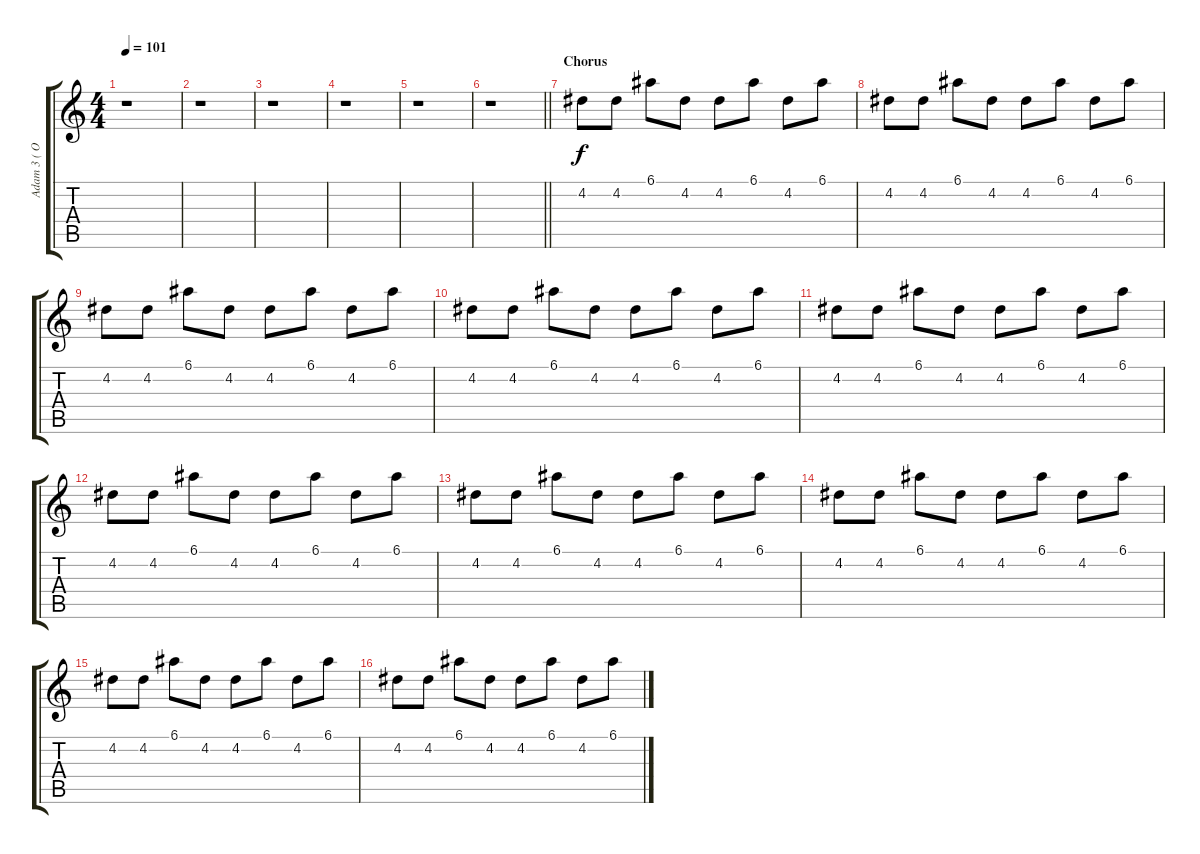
\track ("Adam 3 ( Overdriven )" "Adam 3 ( O") {instrument overdrivenguitar}
\staff {score tabs}
\tuning (E4 B3 G3 D3 A2 E2) {hide}
\ts (4 4)
\tempo 101
\clef g2
\ks c
r.1{dy f} |
r.1 |
r.1 |
r.1 |
r.1 |
\barLineRight lightlight
r.1 |
\section ("" "Chorus")
4.2.8 4.2.8 6.1.8 4.2.8 4.2.8 6.1.8 4.2.8 6.1.8 |
4.2.8 4.2.8 6.1.8 4.2.8 4.2.8 6.1.8 4.2.8 6.1.8 |
4.2.8 4.2.8 6.1.8 4.2.8 4.2.8 6.1.8 4.2.8 6.1.8 |
4.2.8 4.2.8 6.1.8 4.2.8 4.2.8 6.1.8 4.2.8 6.1.8 |
4.2.8 4.2.8 6.1.8 4.2.8 4.2.8 6.1.8 4.2.8 6.1.8 |
4.2.8 4.2.8 6.1.8 4.2.8 4.2.8 6.1.8 4.2.8 6.1.8 |
4.2.8 4.2.8 6.1.8 4.2.8 4.2.8 6.1.8 4.2.8 6.1.8 |
4.2.8 4.2.8 6.1.8 4.2.8 4.2.8 6.1.8 4.2.8 6.1.8 |
4.2.8 4.2.8 6.1.8 4.2.8 4.2.8 6.1.8 4.2.8 6.1.8 |
4.2.8 4.2.8 6.1.8 4.2.8 4.2.8 6.1.8 4.2.8 6.1.8
